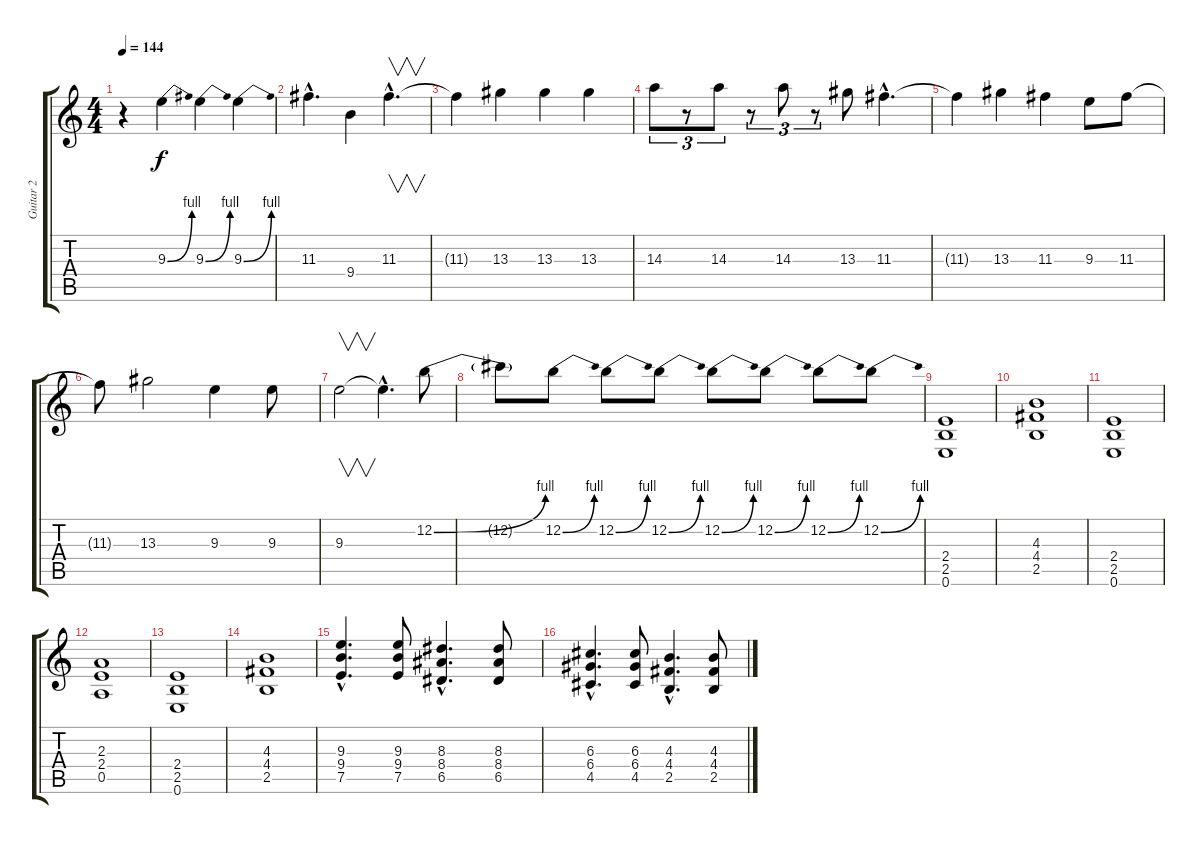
\track ("Guitar 2" "Guitar 2") {instrument distortionguitar}
\staff {score tabs}
\tuning (E4 B3 G3 D3 A2 E2) {hide}
\ts (4 4)
\tempo 144
\clef g2
\ks c
r.4{dy f} 9.3{be (bend 0 0 60 4)}.4 9.3{be (bend 0 0 60 4)}.4 9.3{be (bend 0 0 60 4)}.4 |
11.3{hac}.4{d} 9.4.4 11.3{hac}.4{v d} |
11.3{t}.4 13.3.4 13.3.4 13.3.4 |
14.3.8{tu (3 2)} r.8{tu (3 2)} 14.3.8{tu (3 2)} r.8{tu (3 2)} 14.3.8{tu (3 2)} r.8{tu (3 2)} 13.3.8 11.3{hac}.4{d} |
11.3{t}.4 13.3.4 11.3.4 9.3.8 11.3.8 |
11.3{t}.8 13.3.2 9.3.4 9.3.8 |
9.3.2{v} 9.3{hac t}.4{d} 12.2{be (bend 0 0 60 4)}.8 |
12.2{t}.8 12.2{be (bend 0 0 60 4)}.8 12.2{be (bend 0 0 60 4)}.8 12.2{be (bend 0 0 60 4)}.8 12.2{be (bend 0 0 60 4)}.8 12.2{be (bend 0 0 60 4)}.8 12.2{be (bend 0 0 60 4)}.8 12.2{be (bend 0 0 60 4)}.8 |
(2.4 2.5 0.6).1 |
(4.3 4.4 2.5).1 |
(2.4 2.5 0.6).1 |
(2.3 2.4 0.5).1 |
(2.4 2.5 0.6).1 |
(4.3 4.4 2.5).1 |
(9.3{hac} 9.4{hac} 7.5{hac}).4{d} (9.3 9.4 7.5).8 (8.3{hac} 8.4{hac} 6.5{hac}).4{d} (8.3 8.4 6.5).8 |
(6.3{hac} 6.4{hac} 4.5{hac}).4{d} (6.3 6.4 4.5).8 (4.3{hac} 4.4{hac} 2.5{hac}).4{d} (4.3 4.4 2.5).8
